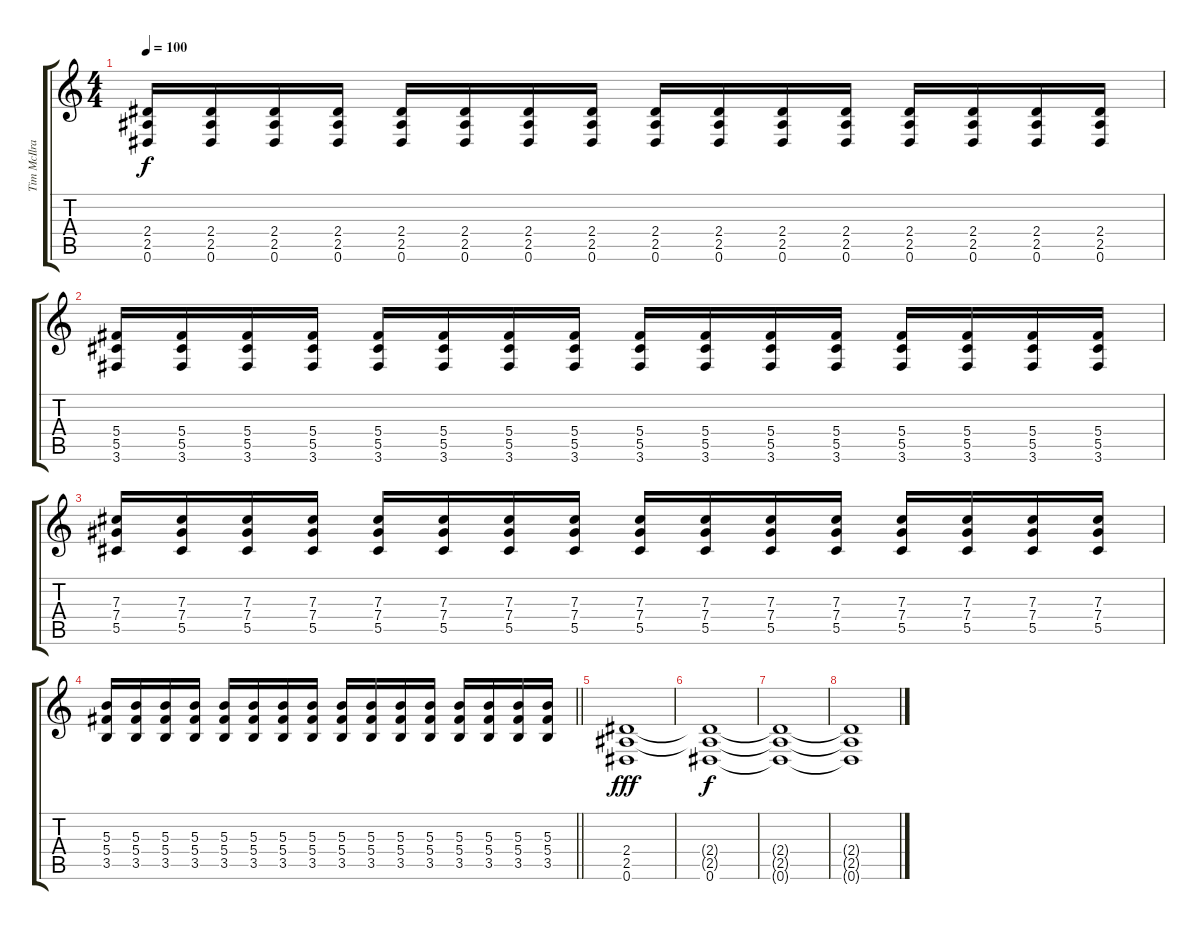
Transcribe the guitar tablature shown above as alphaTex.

\track ("Tim McIlrath" "Tim McIlra") {instrument distortionguitar}
\staff {score tabs}
\tuning (Eb4 Bb3 Gb3 Db3 Ab2 Eb2) {hide}
\ts (4 4)
\tempo 100
\clef g2
\ks c
(2.4 2.5 0.6).16{dy f} (2.4 2.5 0.6).16 (2.4 2.5 0.6).16 (2.4 2.5 0.6).16 (2.4 2.5 0.6).16 (2.4 2.5 0.6).16 (2.4 2.5 0.6).16 (2.4 2.5 0.6).16 (2.4 2.5 0.6).16 (2.4 2.5 0.6).16 (2.4 2.5 0.6).16 (2.4 2.5 0.6).16 (2.4 2.5 0.6).16 (2.4 2.5 0.6).16 (2.4 2.5 0.6).16 (2.4 2.5 0.6).16 |
(5.4 5.5 3.6).16 (5.4 5.5 3.6).16 (5.4 5.5 3.6).16 (5.4 5.5 3.6).16 (5.4 5.5 3.6).16 (5.4 5.5 3.6).16 (5.4 5.5 3.6).16 (5.4 5.5 3.6).16 (5.4 5.5 3.6).16 (5.4 5.5 3.6).16 (5.4 5.5 3.6).16 (5.4 5.5 3.6).16 (5.4 5.5 3.6).16 (5.4 5.5 3.6).16 (5.4 5.5 3.6).16 (5.4 5.5 3.6).16 |
(7.3 7.4 5.5).16 (7.3 7.4 5.5).16 (7.3 7.4 5.5).16 (7.3 7.4 5.5).16 (7.3 7.4 5.5).16 (7.3 7.4 5.5).16 (7.3 7.4 5.5).16 (7.3 7.4 5.5).16 (7.3 7.4 5.5).16 (7.3 7.4 5.5).16 (7.3 7.4 5.5).16 (7.3 7.4 5.5).16 (7.3 7.4 5.5).16 (7.3 7.4 5.5).16 (7.3 7.4 5.5).16 (7.3 7.4 5.5).16 |
\barLineRight lightlight
(5.3 5.4 3.5).16 (5.3 5.4 3.5).16 (5.3 5.4 3.5).16 (5.3 5.4 3.5).16 (5.3 5.4 3.5).16 (5.3 5.4 3.5).16 (5.3 5.4 3.5).16 (5.3 5.4 3.5).16 (5.3 5.4 3.5).16 (5.3 5.4 3.5).16 (5.3 5.4 3.5).16 (5.3 5.4 3.5).16 (5.3 5.4 3.5).16 (5.3 5.4 3.5).16 (5.3 5.4 3.5).16 (5.3 5.4 3.5).16 |
(2.4 2.5 0.6).1{dy fff} |
(2.4{t} 2.5{t} 0.6).1{dy f} |
(2.4{t} 2.5{t} 0.6{t}).1 |
(2.4{t} 2.5{t} 0.6{t}).1
